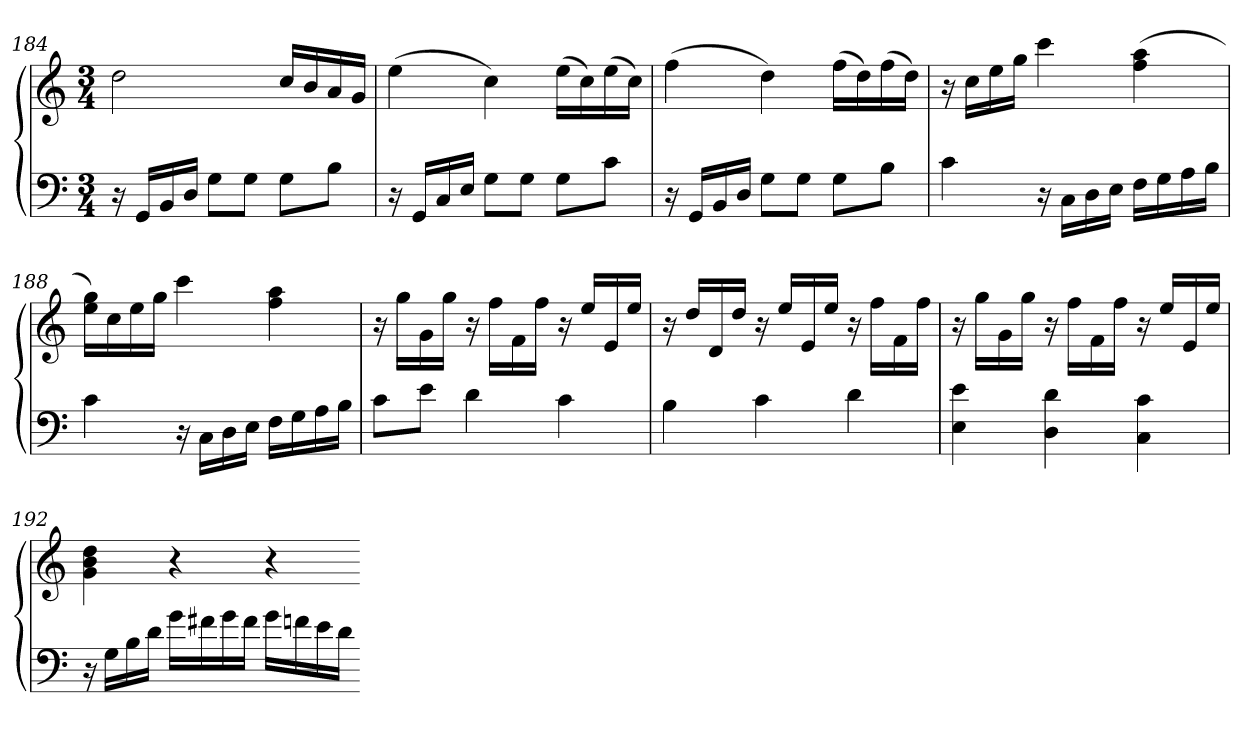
**kern	**kern
*part1	*part1
*staff2	*staff1
*clefF4	*clefG2
*k[]	*k[]
*C:	*C:
*M3/4	*M3/4
=184	=184
16r	2dd
16GGLL	.
16BB	.
16DJJ	.
8GL	.
8GJ	.
8GL	16ccLL
.	16b
8BJ	16a
.	16gJJ
=185	=185
16r	(4ee
16GGLL	.
16C	.
16EJJ	.
8GL	4cc)
8GJ	.
8GL	(16eeLL
.	16cc)
8cJ	(16ee
.	16ccJJ)
=186	=186
16r	(4ff
16GGLL	.
16BB	.
16DJJ	.
8GL	4dd)
8GJ	.
8GL	(16ffLL
.	16dd)
8BJ	(16ff
.	16ddJJ)
=187	=187
4c	16r
.	16ccLL
.	16ee
.	16ggJJ
16r	4ccc
16CLL	.
16D	.
16EJJ	.
16FLL	(4ff 4aa
16G	.
16A	.
16BJJ	.
=188	=188
4c	16ee 16ggLL)
.	16cc
.	16ee
.	16ggJJ
16r	4ccc
16CLL	.
16D	.
16EJJ	.
16FLL	4ff 4aa
16G	.
16A	.
16BJJ	.
=189	=189
8cL	16r
.	16ggLL
8eJ	16g
.	16ggJJ
4d	16r
.	16ffLL
.	16f
.	16ffJJ
4c	16r
.	16eeLL
.	16e
.	16eeJJ
=190	=190
4B	16r
.	16ddLL
.	16d
.	16ddJJ
4c	16r
.	16eeLL
.	16e
.	16eeJJ
4d	16r
.	16ffLL
.	16f
.	16ffJJ
=191	=191
4E 4e	16r
.	16ggLL
.	16g
.	16ggJJ
4D 4d	16r
.	16ffLL
.	16f
.	16ffJJ
4C 4c	16r
.	16eeLL
.	16e
.	16eeJJ
=192	=192
16r	4g 4b 4dd
16GLL	.
16B	.
16dJJ	.
16gLL	4r
16f#X	.
16g	.
16f#JJ	.
16gLL	4r
16fn	.
16e	.
16dJJ	.
=-	=-
*-	*-
